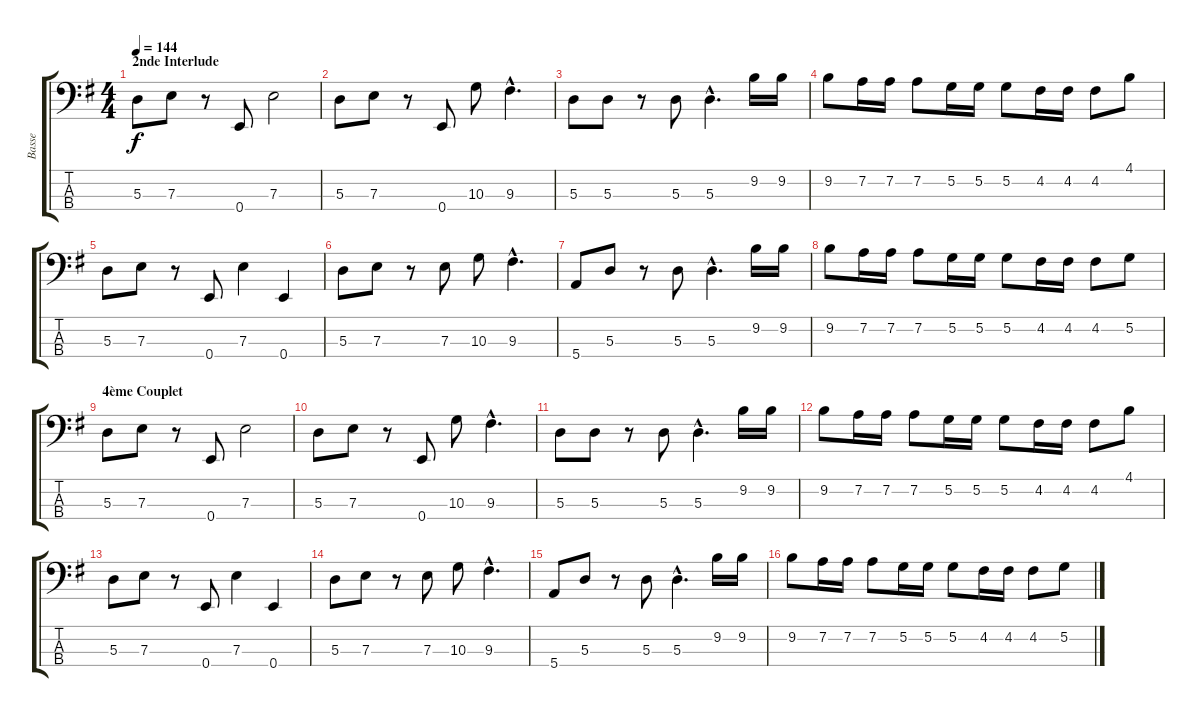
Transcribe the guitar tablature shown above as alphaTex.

\track ("Basse" "Basse") {instrument electricbassfinger}
\staff {score tabs}
\tuning (G2 D2 A1 E1) {hide}
\ts (4 4)
\section ("" "2nde Interlude")
\tempo 144
\clef f4
\ks g
5.3.8{dy f} 7.3.8 r.8 0.4.8 7.3.2 |
5.3.8 7.3.8 r.8 0.4.8 10.3.8 9.3{hac}.4{d} |
5.3.8 5.3.8 r.8 5.3.8 5.3{hac}.4{d} 9.2.16 9.2.16 |
9.2.8 7.2.16 7.2.16 7.2.8 5.2.16 5.2.16 5.2.8 4.2.16 4.2.16 4.2.8 4.1.8 |
5.3.8 7.3.8 r.8 0.4.8 7.3.4 0.4.4 |
5.3.8 7.3.8 r.8 7.3.8 10.3.8 9.3{hac}.4{d} |
5.4.8 5.3.8 r.8 5.3.8 5.3{hac}.4{d} 9.2.16 9.2.16 |
9.2.8 7.2.16 7.2.16 7.2.8 5.2.16 5.2.16 5.2.8 4.2.16 4.2.16 4.2.8 5.2.8 |
\section ("" "4ème Couplet")
5.3.8 7.3.8 r.8 0.4.8 7.3.2 |
5.3.8 7.3.8 r.8 0.4.8 10.3.8 9.3{hac}.4{d} |
5.3.8 5.3.8 r.8 5.3.8 5.3{hac}.4{d} 9.2.16 9.2.16 |
9.2.8 7.2.16 7.2.16 7.2.8 5.2.16 5.2.16 5.2.8 4.2.16 4.2.16 4.2.8 4.1.8 |
5.3.8 7.3.8 r.8 0.4.8 7.3.4 0.4.4 |
5.3.8 7.3.8 r.8 7.3.8 10.3.8 9.3{hac}.4{d} |
5.4.8 5.3.8 r.8 5.3.8 5.3{hac}.4{d} 9.2.16 9.2.16 |
9.2.8 7.2.16 7.2.16 7.2.8 5.2.16 5.2.16 5.2.8 4.2.16 4.2.16 4.2.8 5.2.8
